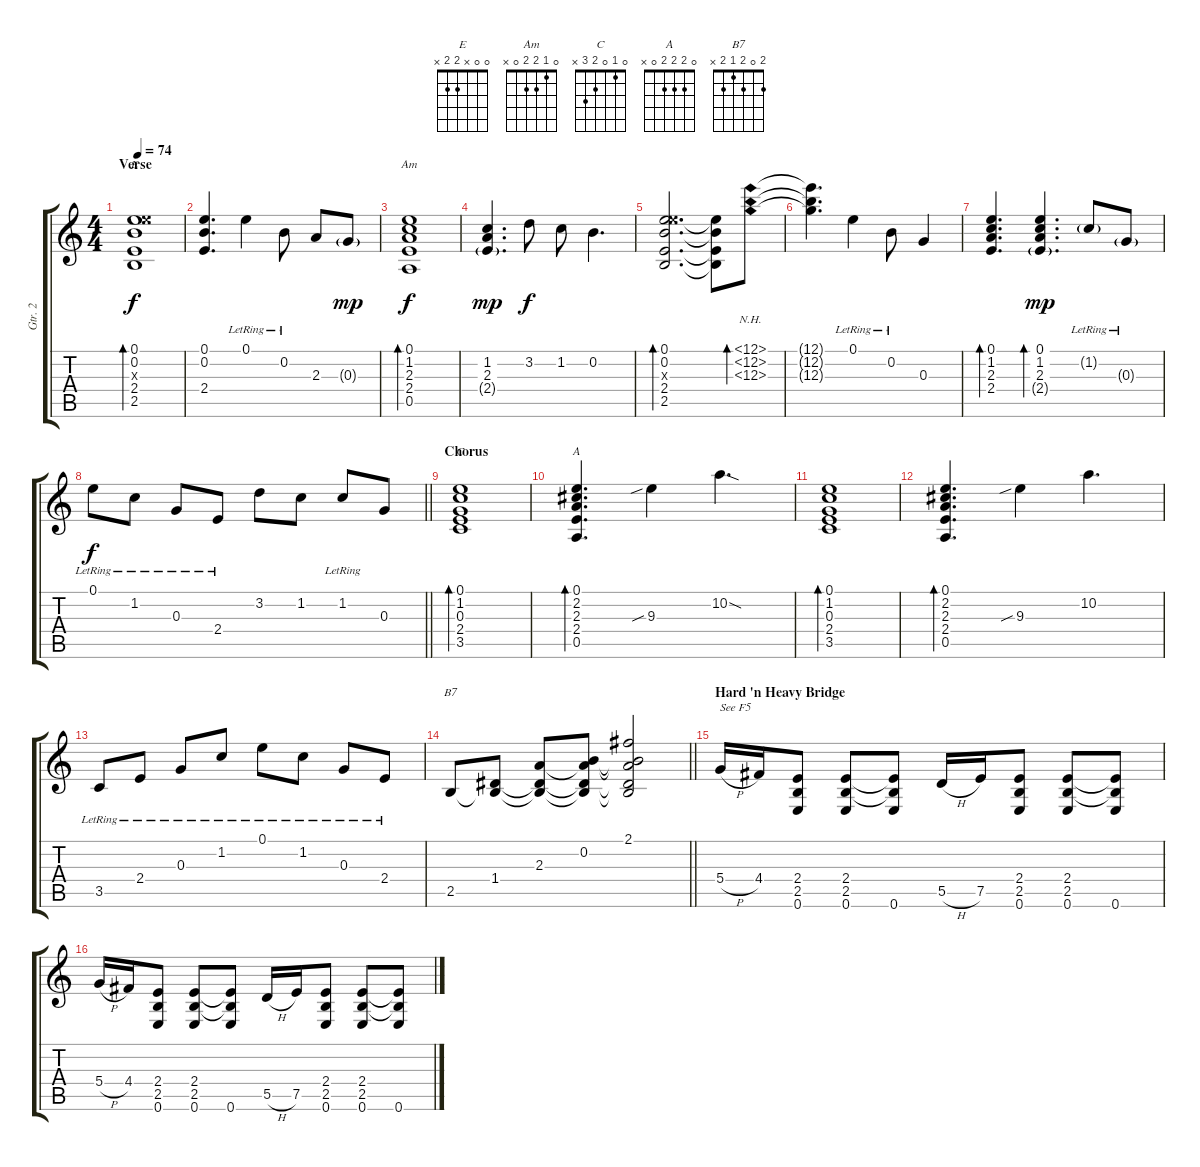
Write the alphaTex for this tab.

\track ("Gtr. 2" "Gtr. 2") {instrument electricguitarjazz}
\staff {score tabs}
\tuning (E4 B3 G3 D3 A2 E2) {hide}
\chord ("E" 0 0 x 2 2 x)
\chord ("Am" 0 1 2 2 0 x)
\chord ("C" 0 1 0 2 3 x)
\chord ("A" 0 2 2 2 0 x)
\chord ("B7" 2 0 2 1 2 x)
\ts (4 4)
\section ("" "Verse")
\tempo 74
\clef g2
\ks c
(0.1 0.2 9.3{x} 2.4 2.5).1{bd 120 ch "E" dy f} |
(0.1 0.2 2.4).4{d} 0.1{lr}.4 0.2{lr}.8 2.3.8 0.3{g}.8{dy mp} |
(0.1 1.2 2.3 2.4 0.5).1{bd 240 ch "Am" dy f} |
(1.2 2.3 2.4{g}).4{d dy mp} 3.2.8{dy f} 1.2.8 0.2.4{d} |
(0.1 0.2 9.3{x} 2.4 2.5).2{d bd 120} (0.1{t} 0.2{t} 2.4{t} 2.5{t}).8 (12.1{nh} 12.2{nh} 12.3{nh}).8{bd 240} |
(12.1{t} 12.2{t} 12.3{t}).4{d} 0.1{lr}.4 0.2{lr}.8 0.3.4 |
(0.1 1.2 2.3 2.4).4{d bd 120} (0.1 1.2 2.3 2.4{g}).4{d bd 120 dy mp} 1.2{g lr}.8 0.3{g lr}.8 |
\barLineRight lightlight
0.1{lr}.8{dy f} 1.2{lr}.8 0.3{lr}.8 2.4{lr}.8 3.2.8 1.2.8 1.2{lr}.8 0.3.8 |
\section ("" "Chorus")
(0.1 1.2 0.3 2.4 3.5).1{bd 60 ch "C"} |
(0.1 2.2 2.3 2.4 0.5).4{d bd 60 ch "A"} 9.3{sib}.4 10.2{sod}.4{d} |
(0.1 1.2 0.3 2.4 3.5).1{bd 60} |
(0.1 2.2 2.3 2.4 0.5).4{d bd 60} 9.3{sib}.4 10.2.4{d} |
3.5{lr}.8 2.4{lr}.8 0.3{lr}.8 1.2{lr}.8 0.1{lr}.8 1.2{lr}.8 0.3{lr}.8 2.4{lr}.8 |
\barLineRight lightlight
2.5.8{ch "B7"} (1.4 2.5{t}).8 (2.3 1.4{t} 2.5{t}).8 (0.2 2.3{t} 1.4{t} 2.5{t}).8 (2.1 0.2{t} 2.3{t} 1.4{t} 2.5{t}).2 |
\section ("" "Hard 'n Heavy Bridge")
5.4{h}.16{txt "See F5" volume 10 instrument distortionguitar} 4.4.16 (2.4 2.5 0.6).8 (2.4 2.5 0.6).8 (2.4{t} 2.5{t} 0.6).8 5.5{h}.16 7.5.16 (2.4 2.5 0.6).8 (2.4 2.5 0.6).8 (2.4{t} 2.5{t} 0.6).8 |
5.4{h}.16 4.4.16 (2.4 2.5 0.6).8 (2.4 2.5 0.6).8 (2.4{t} 2.5{t} 0.6).8 5.5{h}.16 7.5.16 (2.4 2.5 0.6).8 (2.4 2.5 0.6).8 (2.4{t} 2.5{t} 0.6).8
